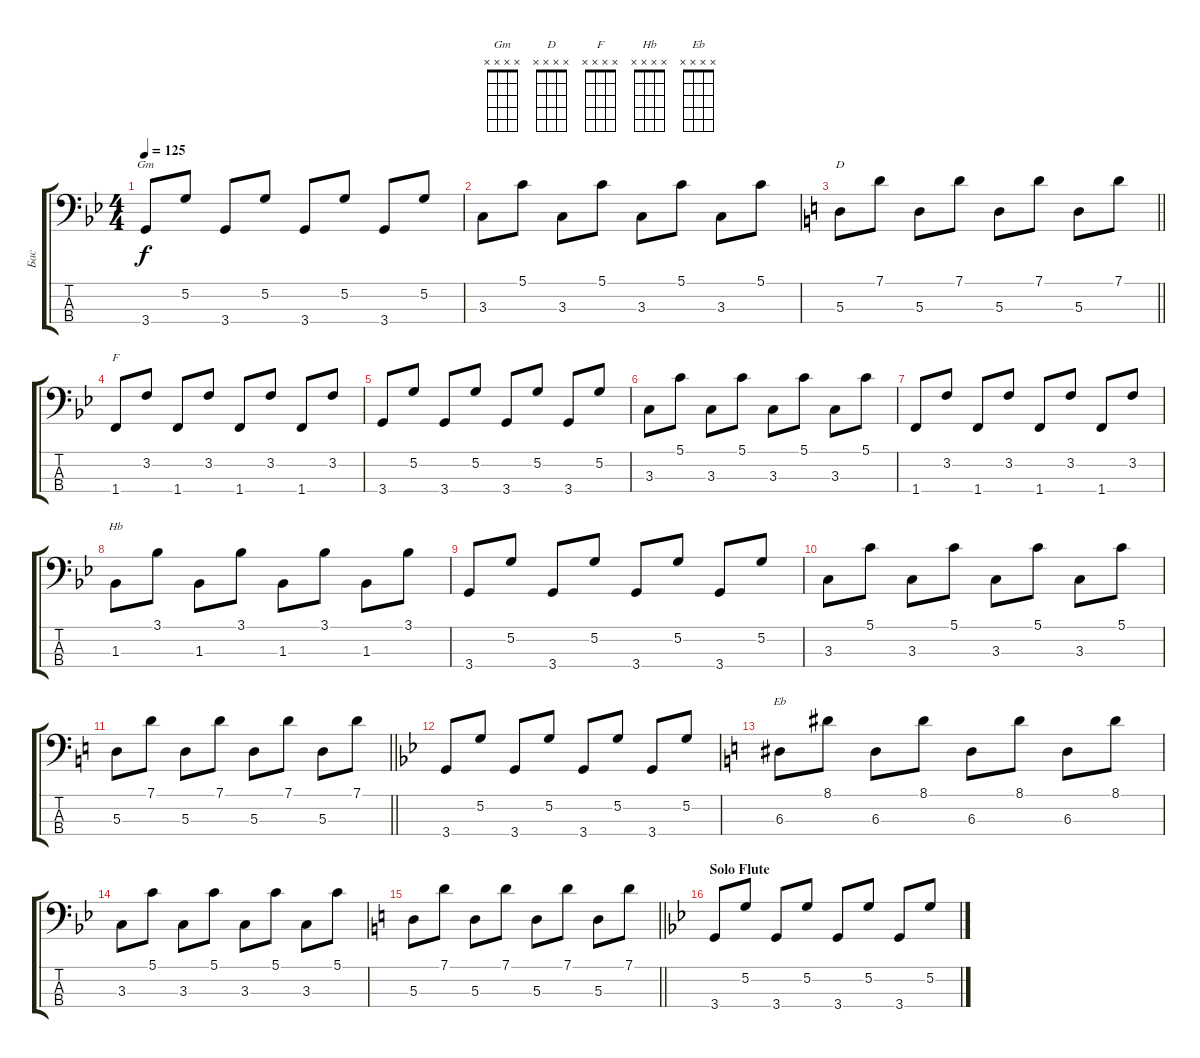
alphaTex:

\track ("Бас" "Бас") {instrument slapbass1}
\staff {score tabs}
\tuning (G2 D2 A1 E1) {hide}
\chord ("Gm" x x x x)
\chord ("D" x x x x)
\chord ("F" x x x x)
\chord ("Hb" x x x x)
\chord ("Eb" x x x x)
\ts (4 4)
\tempo 125
\clef f4
\ks bb
3.4.8{ch "Gm" dy f} 5.2.8 3.4.8 5.2.8 3.4.8 5.2.8 3.4.8 5.2.8 |
3.3.8 5.1.8 3.3.8 5.1.8 3.3.8 5.1.8 3.3.8 5.1.8 |
\barLineRight lightlight
\ks c
5.3.8{ch "D"} 7.1.8 5.3.8 7.1.8 5.3.8 7.1.8 5.3.8 7.1.8 |
\ks bb
1.4.8{ch "F"} 3.2.8 1.4.8 3.2.8 1.4.8 3.2.8 1.4.8 3.2.8 |
3.4.8 5.2.8 3.4.8 5.2.8 3.4.8 5.2.8 3.4.8 5.2.8 |
3.3.8 5.1.8 3.3.8 5.1.8 3.3.8 5.1.8 3.3.8 5.1.8 |
1.4.8 3.2.8 1.4.8 3.2.8 1.4.8 3.2.8 1.4.8 3.2.8 |
1.3.8{ch "Hb"} 3.1.8 1.3.8 3.1.8 1.3.8 3.1.8 1.3.8 3.1.8 |
3.4.8 5.2.8 3.4.8 5.2.8 3.4.8 5.2.8 3.4.8 5.2.8 |
3.3.8 5.1.8 3.3.8 5.1.8 3.3.8 5.1.8 3.3.8 5.1.8 |
\barLineRight lightlight
\ks c
5.3.8 7.1.8 5.3.8 7.1.8 5.3.8 7.1.8 5.3.8 7.1.8 |
\ks bb
3.4.8 5.2.8 3.4.8 5.2.8 3.4.8 5.2.8 3.4.8 5.2.8 |
\ks c
6.3.8{ch "Eb"} 8.1.8 6.3.8 8.1.8 6.3.8 8.1.8 6.3.8 8.1.8 |
\ks bb
3.3.8 5.1.8 3.3.8 5.1.8 3.3.8 5.1.8 3.3.8 5.1.8 |
\barLineRight lightlight
\ks c
5.3.8 7.1.8 5.3.8 7.1.8 5.3.8 7.1.8 5.3.8 7.1.8 |
\section ("" "Solo Flute")
\ks bb
3.4.8 5.2.8 3.4.8 5.2.8 3.4.8 5.2.8 3.4.8 5.2.8
